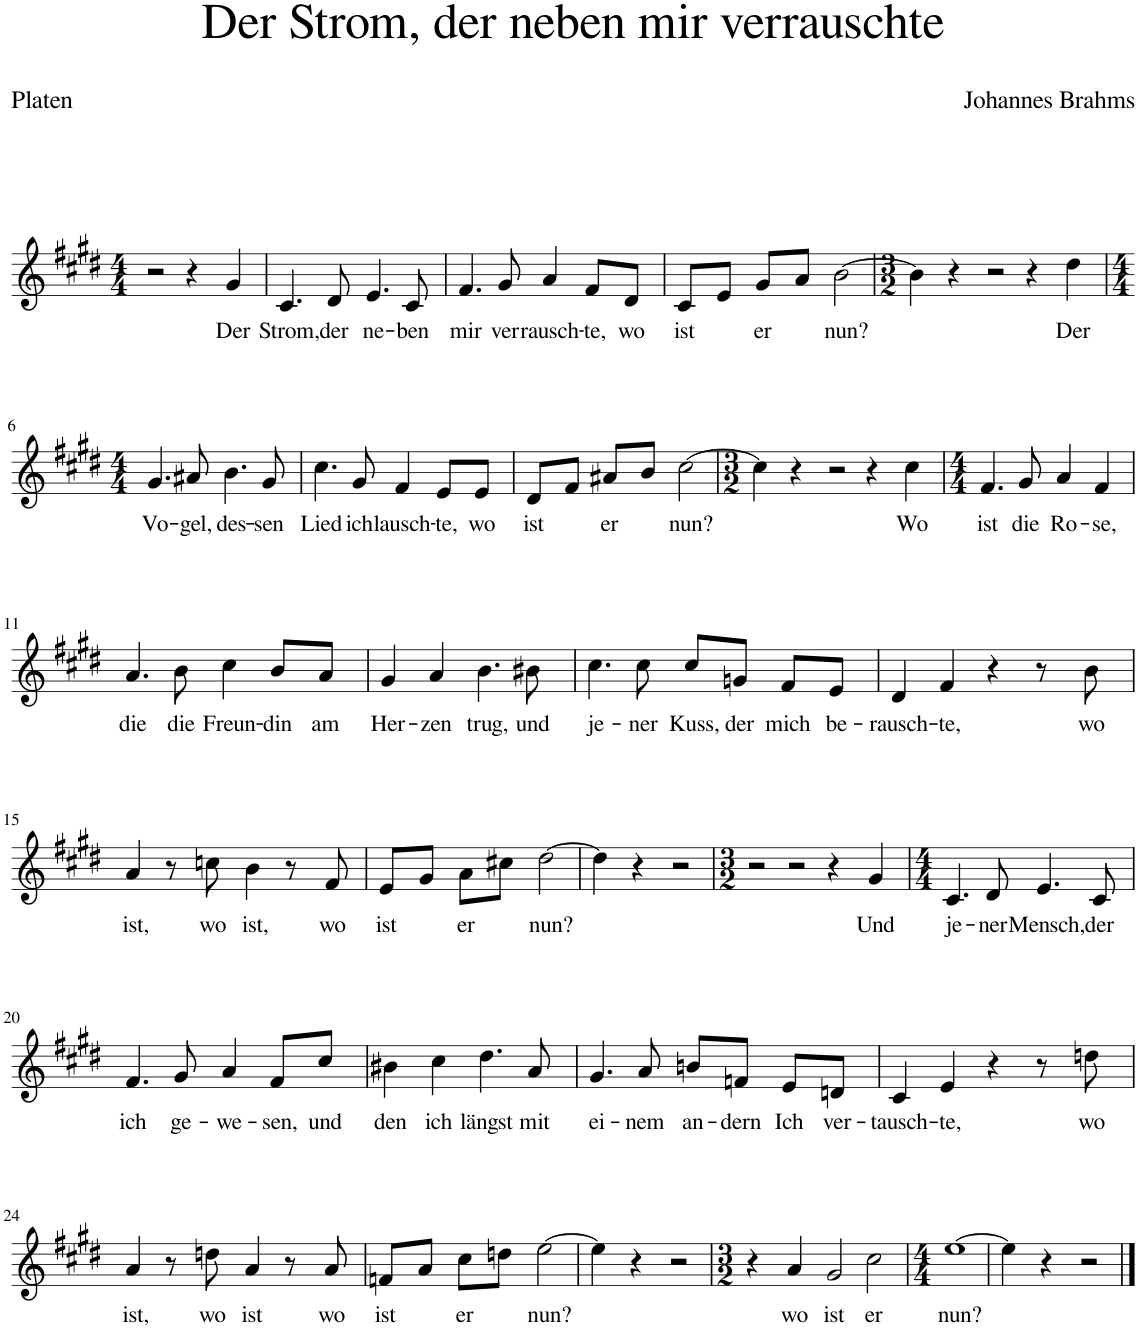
**kern	**text
*part1	*part1
*staff1	*staff1
*I"Piano	*
*I'Pno	*
*clefG2	*
*k[f#c#g#d#]	*
*M4/4	*
=1	=1
2r	.
4r	.
!	!LO:LY:b
4g#/	Der
=2	=2
!	!LO:LY:b
4.c#/	Strom,
!	!LO:LY:b
8d#/	der
!	!LO:LY:b
4.e/	ne-
!	!LO:LY:b
8c#/	-ben
=3	=3
!	!LO:LY:b
4.f#/	mir
!	!LO:LY:b
8g#/	ver
!	!LO:LY:b
4a/	rausch-
!	!LO:LY:b
8f#/L	-te,
!	!LO:LY:b
8d#/J	wo
=4	=4
!	!LO:LY:b
8c#/L	ist
8e/J	.
!	!LO:LY:b
8g#/L	er
8a/J	.
!	!LO:LY:b
[2b\	nun?
=5	=5
*M3/2	*
4b\]	.
4r	.
2r	.
4r	.
!	!LO:LY:b
4dd#\	Der
!!LO:LB:g=z
=6	=6
*M4/4	*
!	!LO:LY:b
4.g#/	Vo-
!	!LO:LY:b
8a#X/	-gel,
!	!LO:LY:b
4.b\	des-
!	!LO:LY:b
8g#/	-sen
=7	=7
!	!LO:LY:b
4.cc#\	Lied
!	!LO:LY:b
8g#/	ich
!	!LO:LY:b
4f#/	lausch-
!	!LO:LY:b
8e/L	-te,
!	!LO:LY:b
8e/J	wo
=8	=8
!	!LO:LY:b
8d#/L	ist
8f#/J	.
!	!LO:LY:b
8a#X/L	er
8b/J	.
!	!LO:LY:b
[2cc#\	nun?
=9	=9
*M3/2	*
4cc#\]	.
4r	.
2r	.
4r	.
!	!LO:LY:b
4cc#\	Wo
=10	=10
*M4/4	*
!	!LO:LY:b
4.f#/	ist
!	!LO:LY:b
8g#/	die
!	!LO:LY:b
4a/	Ro-
!	!LO:LY:b
4f#/	-se,
!!LO:LB:g=z
=11	=11
!	!LO:LY:b
4.a/	die
!	!LO:LY:b
8b\	die
!	!LO:LY:b
4cc#\	Freun-
!	!LO:LY:b
8b/L	-din
!	!LO:LY:b
8a/J	am
=12	=12
!	!LO:LY:b
4g#/	Her-
!	!LO:LY:b
4a/	-zen
!	!LO:LY:b
4.b\	trug,
!	!LO:LY:b
8b#X\	und
=13	=13
!	!LO:LY:b
4.cc#\	je-
!	!LO:LY:b
8cc#\	-ner
!	!LO:LY:b
8cc#/L	Kuss,
!	!LO:LY:b
8gn/J	der
!	!LO:LY:b
8f#/L	mich
!	!LO:LY:b
8e/J	be-
=14	=14
!	!LO:LY:b
4d#/	-rausch-
!	!LO:LY:b
4f#/	te,
4r	.
8r	.
!	!LO:LY:b
8b\	wo
!!LO:LB:g=z
=15	=15
!	!LO:LY:b
4a/	ist,
8r	.
!	!LO:LY:b
8ccn\	wo
!	!LO:LY:b
4b\	ist,
8r	.
!	!LO:LY:b
8f#/	wo
=16	=16
!	!LO:LY:b
8e/L	ist
8g#/J	.
!	!LO:LY:b
8a\L	er
8cc#X\J	.
!	!LO:LY:b
[2dd#\	nun?
=17	=17
4dd#\]	.
4r	.
2r	.
=18	=18
*M3/2	*
2r	.
2r	.
4r	.
!	!LO:LY:b
4g#/	Und
=19	=19
*M4/4	*
!	!LO:LY:b
4.c#/	je-
!	!LO:LY:b
8d#/	-ner
!	!LO:LY:b
4.e/	Mensch,
!	!LO:LY:b
8c#/	der
!!LO:LB:g=z
=20	=20
!	!LO:LY:b
4.f#/	ich
!	!LO:LY:b
8g#/	ge-
!	!LO:LY:b
4a/	-we-
!	!LO:LY:b
8f#/L	-sen,
!	!LO:LY:b
8cc#/J	und
=21	=21
!	!LO:LY:b
4b#X\	den
!	!LO:LY:b
4cc#\	ich
!	!LO:LY:b
4.dd#\	längst
!	!LO:LY:b
8a/	mit
=22	=22
!	!LO:LY:b
4.g#/	ei-
!	!LO:LY:b
8a/	-nem
!	!LO:LY:b
8bn/L	an-
!	!LO:LY:b
8fn/J	-dern
!	!LO:LY:b
8e/L	Ich
!	!LO:LY:b
8dn/J	ver-
=23	=23
!	!LO:LY:b
4c#/	-tausch-
!	!LO:LY:b
4e/	-te,
4r	.
8r	.
!	!LO:LY:b
8ddn\	wo
!!LO:LB:g=z
=24	=24
!	!LO:LY:b
4a/	ist,
8r	.
!	!LO:LY:b
8ddn\	wo
!	!LO:LY:b
4a/	ist
8r	.
!	!LO:LY:b
8a/	wo
=25	=25
!	!LO:LY:b
8fn/L	ist
8a/J	.
!	!LO:LY:b
8cc#\L	er
8ddn\J	.
!	!LO:LY:b
[2ee\	nun?
=26	=26
4ee\]	.
4r	.
2r	.
=27	=27
*M3/2	*
4r	.
!	!LO:LY:b
4a/	wo
!	!LO:LY:b
2g#/	ist
!	!LO:LY:b
2cc#\	er
=28	=28
*M4/4	*
!	!LO:LY:b
[1ee	nun?
=29	=29
4ee\]	.
4r	.
2r	.
==	==
*-	*-
